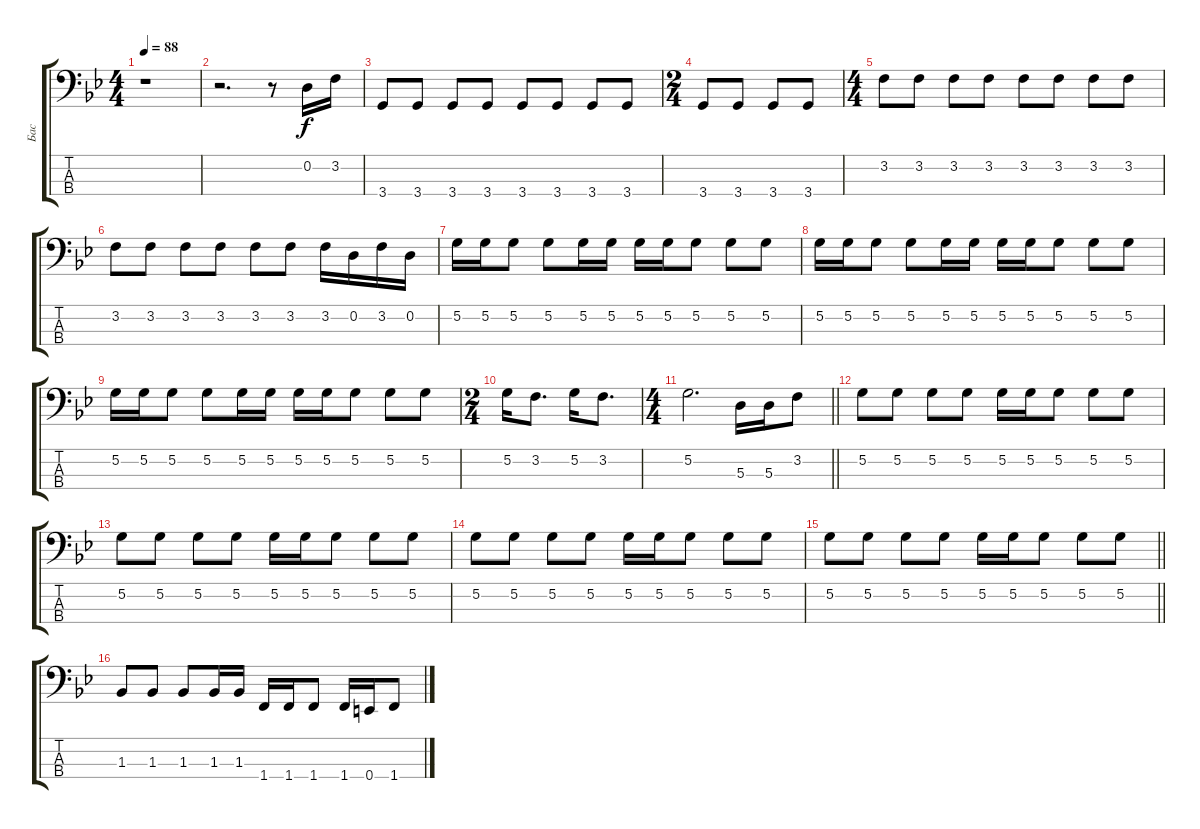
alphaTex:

\track ("Бас" "Бас") {instrument electricbasspick}
\staff {score tabs}
\tuning (G2 D2 A1 E1) {hide}
\ts (4 4)
\tempo 88
\clef f4
\ks bb
r.1{dy f instrument electricbasspick} |
r.2{d} r.8 0.2.16 3.2.16 |
3.4.8 3.4.8 3.4.8 3.4.8 3.4.8 3.4.8 3.4.8 3.4.8 |
\ts (2 4)
3.4.8 3.4.8 3.4.8 3.4.8 |
\ts (4 4)
3.2.8 3.2.8 3.2.8 3.2.8 3.2.8 3.2.8 3.2.8 3.2.8 |
3.2.8 3.2.8 3.2.8 3.2.8 3.2.8 3.2.8 3.2.16 0.2.16 3.2.16 0.2.16 |
5.2.16 5.2.16 5.2.8 5.2.8 5.2.16 5.2.16 5.2.16 5.2.16 5.2.8 5.2.8 5.2.8 |
5.2.16 5.2.16 5.2.8 5.2.8 5.2.16 5.2.16 5.2.16 5.2.16 5.2.8 5.2.8 5.2.8 |
5.2.16 5.2.16 5.2.8 5.2.8 5.2.16 5.2.16 5.2.16 5.2.16 5.2.8 5.2.8 5.2.8 |
\ts (2 4)
5.2.16 3.2.8{d} 5.2.16 3.2.8{d} |
\ts (4 4)
\barLineRight lightlight
5.2.2{d} 5.3.16 5.3.16 3.2.8 |
5.2.8 5.2.8 5.2.8 5.2.8 5.2.16 5.2.16 5.2.8 5.2.8 5.2.8 |
5.2.8 5.2.8 5.2.8 5.2.8 5.2.16 5.2.16 5.2.8 5.2.8 5.2.8 |
5.2.8 5.2.8 5.2.8 5.2.8 5.2.16 5.2.16 5.2.8 5.2.8 5.2.8 |
\barLineRight lightlight
5.2.8 5.2.8 5.2.8 5.2.8 5.2.16 5.2.16 5.2.8 5.2.8 5.2.8 |
1.3.8 1.3.8 1.3.8 1.3.16 1.3.16 1.4.16 1.4.16 1.4.8 1.4.16 0.4.16 1.4.8
